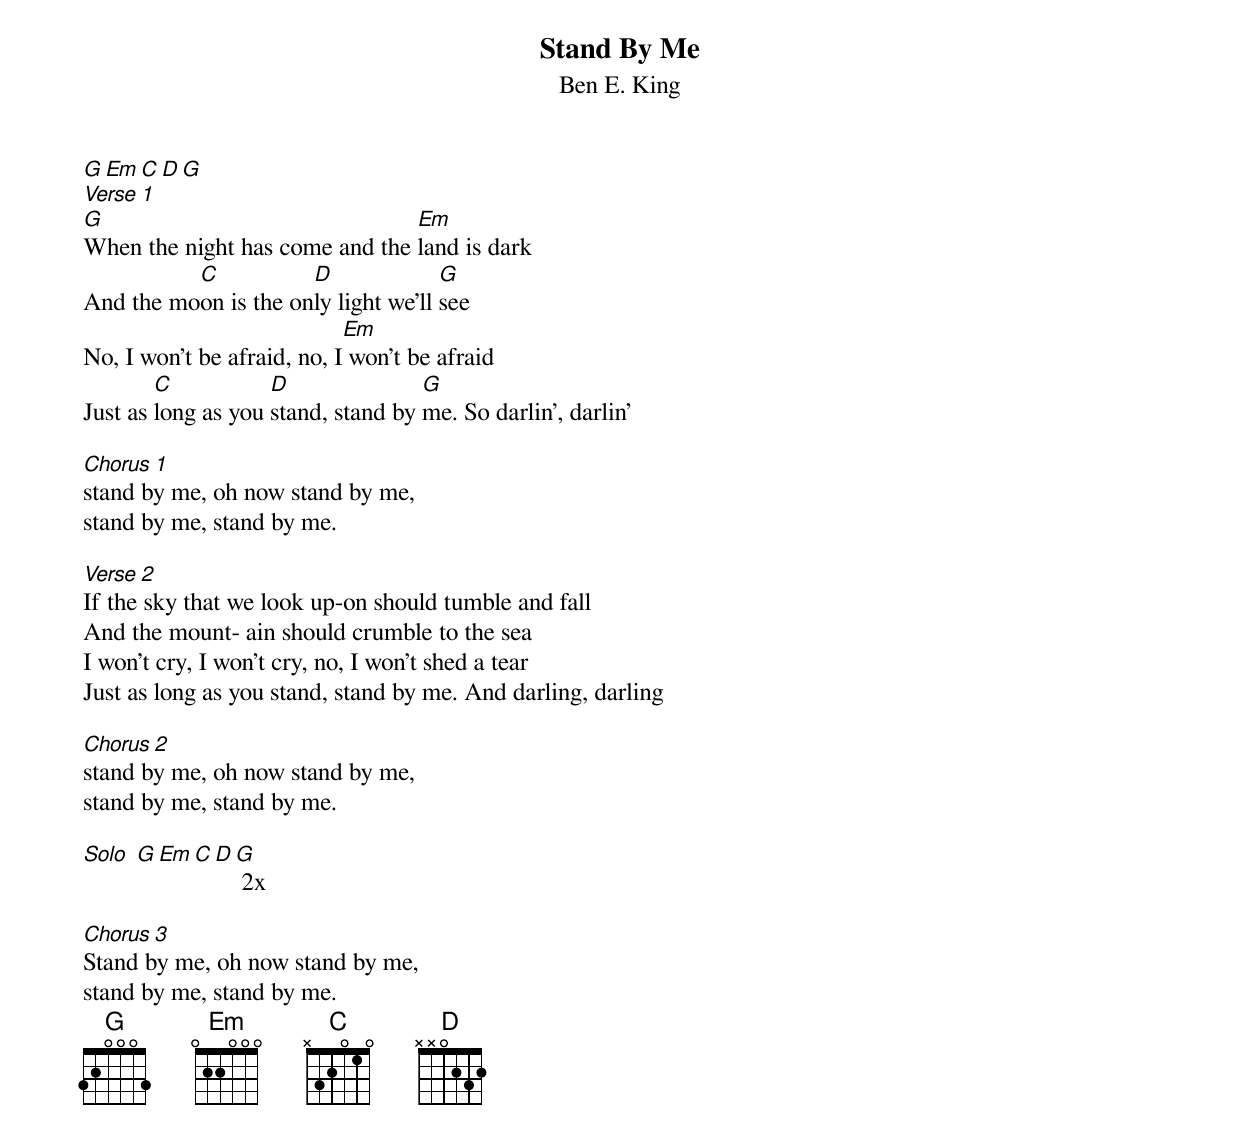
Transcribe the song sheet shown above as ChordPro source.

{title:Stand By Me}
{subtitle:Ben E. King}
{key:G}

[G][Em][C][D][G]
[Verse 1]
[G]When the night has come and the [Em]land is dark
And the mo[C]on is the on[D]ly light we'll [G]see
No, I won't be afraid, no, I[Em] won't be afraid
Just as [C]long as you [D]stand, stand by [G]me. So darlin', darlin'

[Chorus 1]
stand by me, oh now stand by me,
stand by me, stand by me.

[Verse 2]
If the sky that we look up-on should tumble and fall
And the mount- ain should crumble to the sea
I won't cry, I won't cry, no, I won't shed a tear
Just as long as you stand, stand by me. And darling, darling

[Chorus 2]
stand by me, oh now stand by me,
stand by me, stand by me.

[Solo] [G][Em][C][D][G] 2x

[Chorus 3]
Stand by me, oh now stand by me,
stand by me, stand by me.
